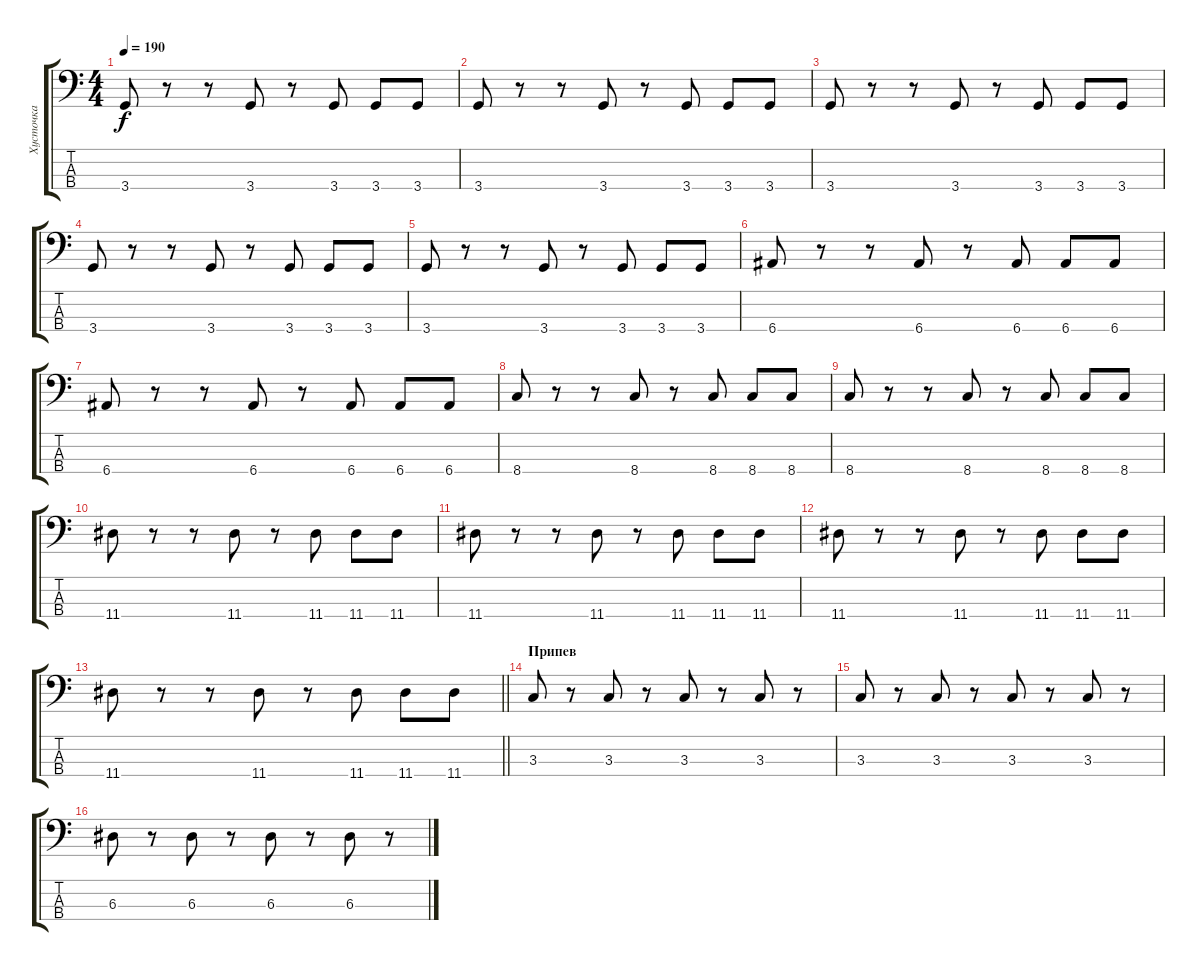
\track ("Хусточка" "Хусточка") {instrument electricbassfinger}
\staff {score tabs}
\tuning (G2 D2 A1 E1) {hide}
\ts (4 4)
\tempo 190
\clef f4
\ks c
3.4.8{dy f} r.8 r.8 3.4.8 r.8 3.4.8 3.4.8 3.4.8 |
3.4.8 r.8 r.8 3.4.8 r.8 3.4.8 3.4.8 3.4.8 |
3.4.8 r.8 r.8 3.4.8 r.8 3.4.8 3.4.8 3.4.8 |
3.4.8 r.8 r.8 3.4.8 r.8 3.4.8 3.4.8 3.4.8 |
3.4.8 r.8 r.8 3.4.8 r.8 3.4.8 3.4.8 3.4.8 |
6.4.8 r.8 r.8 6.4.8 r.8 6.4.8 6.4.8 6.4.8 |
6.4.8 r.8 r.8 6.4.8 r.8 6.4.8 6.4.8 6.4.8 |
8.4.8 r.8 r.8 8.4.8 r.8 8.4.8 8.4.8 8.4.8 |
8.4.8 r.8 r.8 8.4.8 r.8 8.4.8 8.4.8 8.4.8 |
11.4.8 r.8 r.8 11.4.8 r.8 11.4.8 11.4.8 11.4.8 |
11.4.8 r.8 r.8 11.4.8 r.8 11.4.8 11.4.8 11.4.8 |
11.4.8 r.8 r.8 11.4.8 r.8 11.4.8 11.4.8 11.4.8 |
\barLineRight lightlight
11.4.8 r.8 r.8 11.4.8 r.8 11.4.8 11.4.8 11.4.8 |
\section ("" "Припев")
3.3.8 r.8 3.3.8 r.8 3.3.8 r.8 3.3.8 r.8 |
3.3.8 r.8 3.3.8 r.8 3.3.8 r.8 3.3.8 r.8 |
6.3.8 r.8 6.3.8 r.8 6.3.8 r.8 6.3.8 r.8
